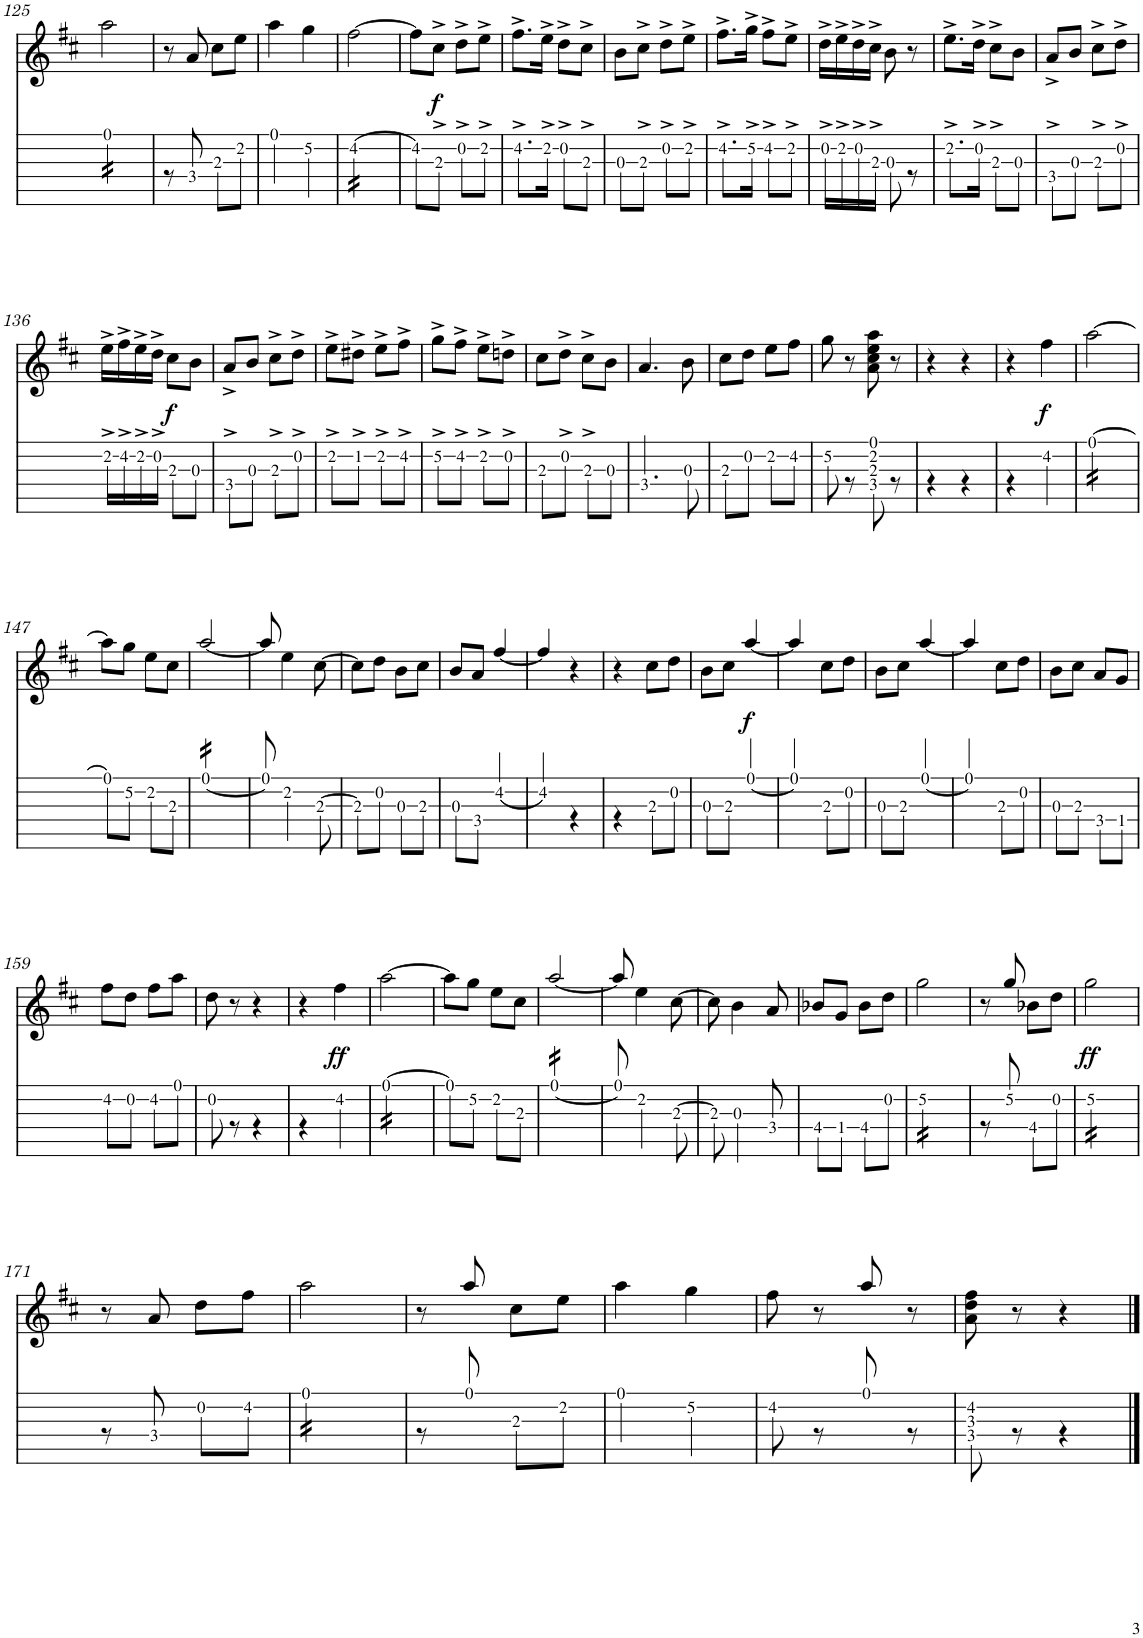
**kern	**kern	**dynam
*part1	*part1	*part1
*staff2	*staff1	*staff1/2
*I"Llaüt	*	*
*I'Lt.	*	*
!!LO:PB:g=z
*clefG2	*clefG2	*
*k[f#c#]	*k[f#c#]	*
*M2/4	*M2/4	*
=125	=125	=125
2aa\	2aa\	.
=126	=126	=126
8r	8r	.
8a/	8a/	.
8cc#\L	8cc#\L	.
8ee\J	8ee\J	.
=127	=127	=127
4aa\	4aa\	.
4gg\	4gg\	.
=128	=128	=128
[>2ff#\	[>2ff#\	.
=129	=129	=129
8ff#\L]	8ff#\L]	.
!	!	!LO:DY:b
8cc#^\J	8cc#^\J	f
8dd^\L	8dd^\L	.
8ee^\J	8ee^\J	.
=130	=130	=130
8.ff#^\L	8.ff#^\L	.
16ee^\Jk	16ee^\Jk	.
8dd^\L	8dd^\L	.
8cc#^\J	8cc#^\J	.
=131	=131	=131
8b\L	8b\L	.
8cc#^\J	8cc#^\J	.
8dd^\L	8dd^\L	.
8ee^\J	8ee^\J	.
=132	=132	=132
8.ff#^\L	8.ff#^\L	.
16gg^\Jk	16gg^\Jk	.
8ff#^\L	8ff#^\L	.
8ee^\J	8ee^\J	.
=133	=133	=133
16dd^\LL	16dd^\LL	.
16ee^\	16ee^\	.
16dd^\	16dd^\	.
16cc#^\JJ	16cc#^\JJ	.
8b\	8b\	.
8r	8r	.
=134	=134	=134
8.ee^\L	8.ee^\L	.
16dd^\Jk	16dd^\Jk	.
8cc#^\L	8cc#^\L	.
8b\J	8b\J	.
=135	=135	=135
8a^\L	8a^/L	.
8b\J	8b/J	.
8cc#^\L	8cc#^\L	.
8dd^\J	8dd^\J	.
!!LO:LB:g=z
=136	=136	=136
16ee^\LL	16ee^\LL	.
16ff#^\	16ff#^\	.
16ee^\	16ee^\	.
16dd^\JJ	16dd^\JJ	.
!	!	!LO:DY:b
8cc#\L	8cc#\L	f
8b\J	8b\J	.
=137	=137	=137
8a^\L	8a^/L	.
8b\J	8b/J	.
8cc#^\L	8cc#^\L	.
8dd^\J	8dd^\J	.
=138	=138	=138
8ee^\L	8ee^\L	.
8dd#X^\J	8dd#X^\J	.
8ee^\L	8ee^\L	.
8ff#^\J	8ff#^\J	.
=139	=139	=139
8gg^\L	8gg^\L	.
8ff#^\J	8ff#^\J	.
8ee^\L	8ee^\L	.
8ddn^\J	8ddn^\J	.
=140	=140	=140
8cc#\L	8cc#\L	.
8dd^\J	8dd^\J	.
8cc#^\L	8cc#^\L	.
8b\J	8b\J	.
=141	=141	=141
4.a/	4.a/	.
8b\	8b\	.
=142	=142	=142
8cc#\L	8cc#\L	.
8dd\J	8dd\J	.
8ee\L	8ee\L	.
8ff#\J	8ff#\J	.
=143	=143	=143
8gg\	8gg\	.
8r	8r	.
8a\ 8cc#\ 8ee\ 8aa\	8a\ 8cc#\ 8ee\ 8aa\	.
8r	8r	.
=144	=144	=144
4r	4r	.
4r	4r	.
=145	=145	=145
4r	4r	.
!	!	!LO:DY:b
4ff#\	4ff#\	f
=146	=146	=146
[>2aa\	[>2aa\	.
!!LO:LB:g=z
=147	=147	=147
8aa\L]	8aa\L]	.
8gg\J	8gg\J	.
8ee\L	8ee\L	.
8cc#\J	8cc#\J	.
=148	=148	=148
[<2aa/	[<2aa/	.
=149	=149	=149
8aa/]	8aa/]	.
4ee\	4ee\	.
[>8cc#\	[>8cc#\	.
=150	=150	=150
8cc#\L]	8cc#\L]	.
8dd\J	8dd\J	.
8b\L	8b\L	.
8cc#\J	8cc#\J	.
=151	=151	=151
8b\L	8b/L	.
8a\J	8a/J	.
[4ff#/	[4ff#/	.
=152	=152	=152
4ff#/]	4ff#/]	.
4r	4r	.
=153	=153	=153
4r	4r	.
8cc#\L	8cc#\L	.
8dd\J	8dd\J	.
=154	=154	=154
8b\L	8b\L	.
8cc#\J	8cc#\J	.
!	!	!LO:DY:b
[<4aa/	[<4aa/	f
=155	=155	=155
4aa/]	4aa/]	.
8cc#\L	8cc#\L	.
8dd\J	8dd\J	.
=156	=156	=156
8b\L	8b\L	.
8cc#\J	8cc#\J	.
[<4aa/	[<4aa/	.
=157	=157	=157
4aa/]	4aa/]	.
8cc#\L	8cc#\L	.
8dd\J	8dd\J	.
=158	=158	=158
8b\L	8b\L	.
8cc#\J	8cc#\J	.
8a\L	8a/L	.
8g\J	8g/J	.
!!LO:LB:g=z
=159	=159	=159
8ff#\L	8ff#\L	.
8dd\J	8dd\J	.
8ff#\L	8ff#\L	.
8aa\J	8aa\J	.
=160	=160	=160
8dd\	8dd\	.
8r	8r	.
4r	4r	.
=161	=161	=161
4r	4r	.
!	!	!LO:DY:b
4ff#\	4ff#\	ff
=162	=162	=162
[>2aa\	[>2aa\	.
=163	=163	=163
8aa\L]	8aa\L]	.
8gg\J	8gg\J	.
8ee\L	8ee\L	.
8cc#\J	8cc#\J	.
=164	=164	=164
[<2aa/	[<2aa/	.
=165	=165	=165
8aa/]	8aa/]	.
4ee\	4ee\	.
[>8cc#\	[>8cc#\	.
=166	=166	=166
8cc#\]	8cc#\]	.
4b\	4b\	.
8a/	8a/	.
=167	=167	=167
8b-X\L	8b-X/L	.
8g\J	8g/J	.
8b-\L	8b-\L	.
8dd\J	8dd\J	.
=168	=168	=168
2gg\	2gg\	.
=169	=169	=169
8r	8r	.
8gg/	8gg/	.
8b-X\L	8b-X\L	.
8dd\J	8dd\J	.
=170	=170	=170
!	!	!LO:DY:b
2gg\	2gg\	ff
!!LO:LB:g=z
=171	=171	=171
8r	8r	.
8a/	8a/	.
8dd\L	8dd\L	.
8ff#\J	8ff#\J	.
=172	=172	=172
2aa\	2aa\	.
=173	=173	=173
8r	8r	.
8aa/	8aa/	.
8cc#\L	8cc#\L	.
8ee\J	8ee\J	.
=174	=174	=174
4aa\	4aa\	.
4gg\	4gg\	.
=175	=175	=175
8ff#\	8ff#\	.
8r	8r	.
8aa/	8aa/	.
8r	8r	.
=176	=176	=176
8a\ 8dd\ 8ff#\	8a\ 8dd\ 8ff#\	.
8r	8r	.
4r	4r	.
==	==	==
*-	*-	*-
